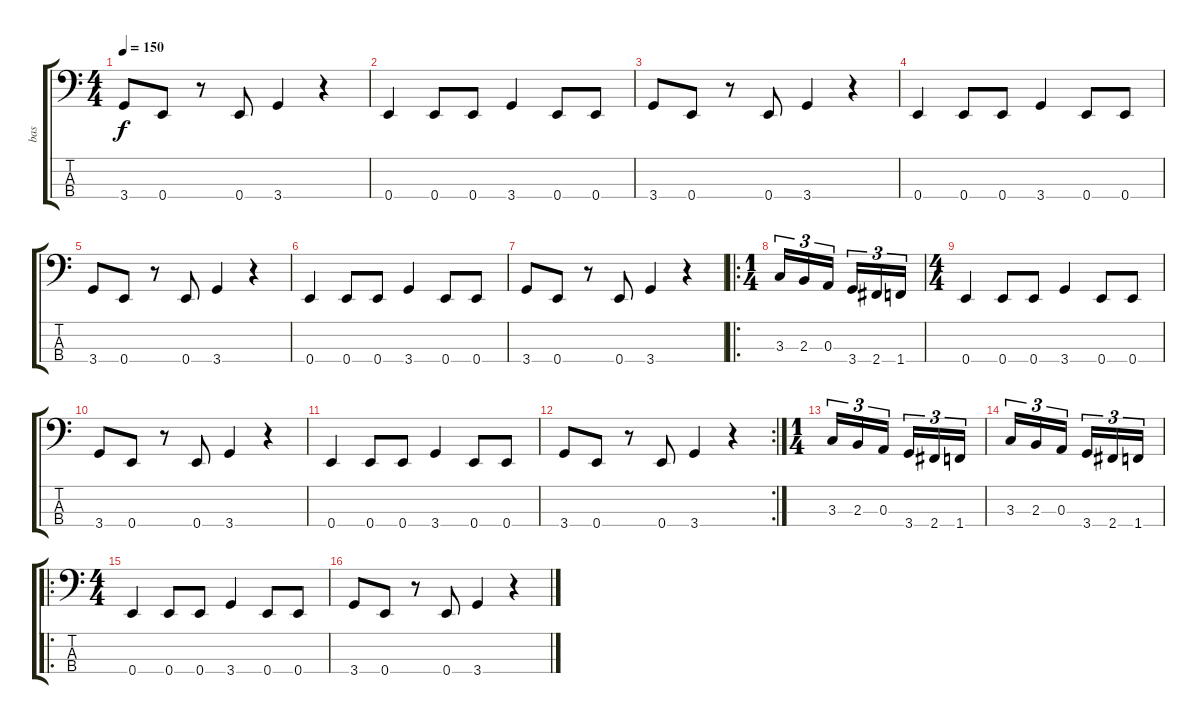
\track ("bas" "bas") {instrument electricbassfinger}
\staff {score tabs}
\tuning (G2 D2 A1 E1) {hide}
\ts (4 4)
\tempo 150
\clef f4
\ks c
3.4.8{dy f} 0.4.8 r.8 0.4.8 3.4.4 r.4 |
0.4.4 0.4.8 0.4.8 3.4.4 0.4.8 0.4.8 |
3.4.8 0.4.8 r.8 0.4.8 3.4.4 r.4 |
0.4.4 0.4.8 0.4.8 3.4.4 0.4.8 0.4.8 |
3.4.8 0.4.8 r.8 0.4.8 3.4.4 r.4 |
0.4.4 0.4.8 0.4.8 3.4.4 0.4.8 0.4.8 |
3.4.8 0.4.8 r.8 0.4.8 3.4.4 r.4 |
\ro
\ts (1 4)
3.3.16{tu (3 2)} 2.3.16{tu (3 2)} 0.3.16{tu (3 2)} 3.4.16{tu (3 2)} 2.4.16{tu (3 2)} 1.4.16{tu (3 2)} |
\ts (4 4)
0.4.4 0.4.8 0.4.8 3.4.4 0.4.8 0.4.8 |
3.4.8 0.4.8 r.8 0.4.8 3.4.4 r.4 |
0.4.4 0.4.8 0.4.8 3.4.4 0.4.8 0.4.8 |
\rc 2
3.4.8 0.4.8 r.8 0.4.8 3.4.4 r.4 |
\ts (1 4)
3.3.16{tu (3 2)} 2.3.16{tu (3 2)} 0.3.16{tu (3 2)} 3.4.16{tu (3 2)} 2.4.16{tu (3 2)} 1.4.16{tu (3 2)} |
3.3.16{tu (3 2)} 2.3.16{tu (3 2)} 0.3.16{tu (3 2)} 3.4.16{tu (3 2)} 2.4.16{tu (3 2)} 1.4.16{tu (3 2)} |
\ro
\ts (4 4)
0.4.4 0.4.8 0.4.8 3.4.4 0.4.8 0.4.8 |
3.4.8 0.4.8 r.8 0.4.8 3.4.4 r.4
